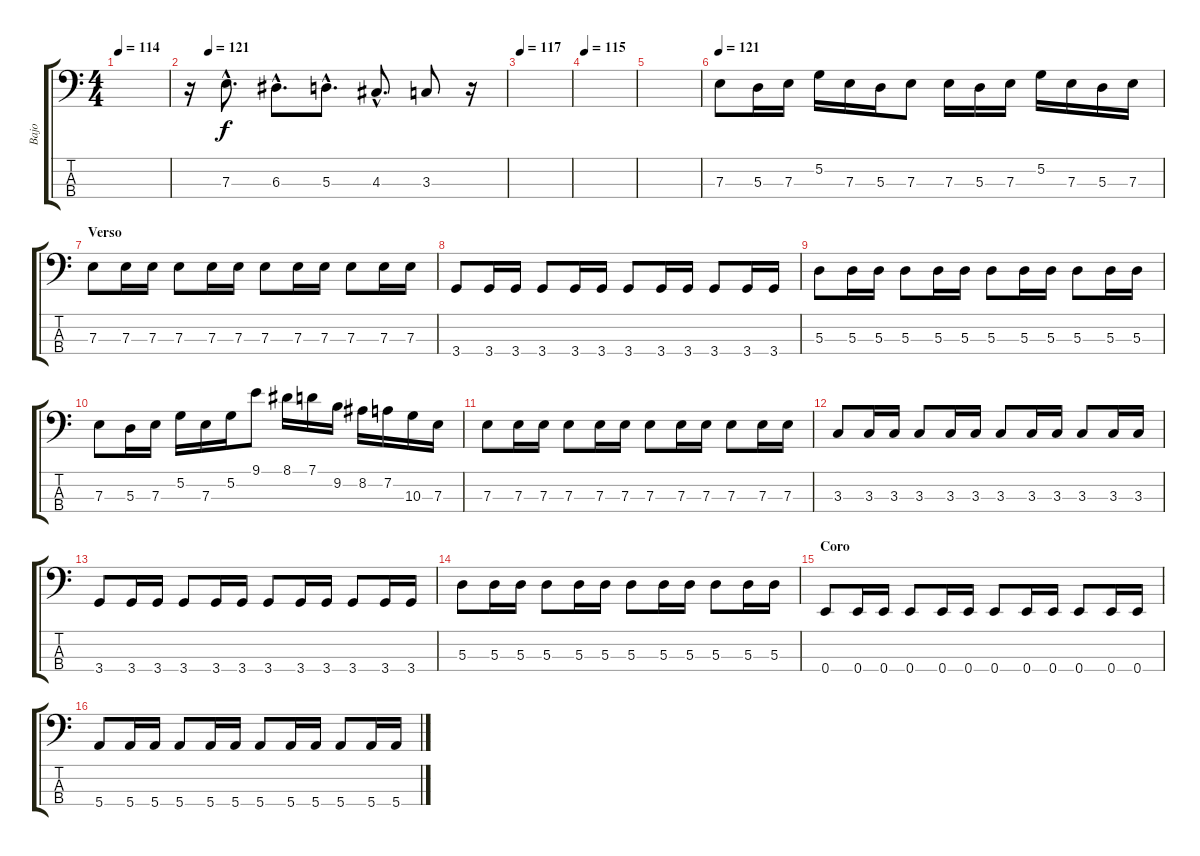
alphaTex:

\track ("Bajo" "Bajo") {instrument electricbassfinger}
\staff {score tabs}
\tuning (G2 D2 A1 E1) {hide}
\ts (4 4)
\tempo 114
\clef f4
\ks c
|
\tempo (121 0.0625)
r.16 7.3{hac}.8{d} 6.3{hac}.8{d} 5.3{hac}.8{d} 4.3{hac}.8{d} 3.3.8 r.16 |
\tempo 117
|
\tempo 115
|
|
\tempo 121
7.3.8 5.3.16 7.3.16 5.2.16 7.3.16 5.3.16 7.3.8 7.3.16 5.3.16 7.3.16 5.2.16 7.3.16 5.3.16 7.3.16 |
\section ("" "Verso")
7.3.8 7.3.16 7.3.16 7.3.8 7.3.16 7.3.16 7.3.8 7.3.16 7.3.16 7.3.8 7.3.16 7.3.16 |
3.4.8 3.4.16 3.4.16 3.4.8 3.4.16 3.4.16 3.4.8 3.4.16 3.4.16 3.4.8 3.4.16 3.4.16 |
5.3.8 5.3.16 5.3.16 5.3.8 5.3.16 5.3.16 5.3.8 5.3.16 5.3.16 5.3.8 5.3.16 5.3.16 |
7.3.8 5.3.16 7.3.16 5.2.16 7.3.16 5.2.16 9.1.8 8.1.16 7.1.16 9.2.16 8.2.16 7.2.16 10.3.16 7.3.16 |
7.3.8 7.3.16 7.3.16 7.3.8 7.3.16 7.3.16 7.3.8 7.3.16 7.3.16 7.3.8 7.3.16 7.3.16 |
3.3.8 3.3.16 3.3.16 3.3.8 3.3.16 3.3.16 3.3.8 3.3.16 3.3.16 3.3.8 3.3.16 3.3.16 |
3.4.8 3.4.16 3.4.16 3.4.8 3.4.16 3.4.16 3.4.8 3.4.16 3.4.16 3.4.8 3.4.16 3.4.16 |
5.3.8 5.3.16 5.3.16 5.3.8 5.3.16 5.3.16 5.3.8 5.3.16 5.3.16 5.3.8 5.3.16 5.3.16 |
\section ("" "Coro")
0.4.8 0.4.16 0.4.16 0.4.8 0.4.16 0.4.16 0.4.8 0.4.16 0.4.16 0.4.8 0.4.16 0.4.16 |
5.4.8 5.4.16 5.4.16 5.4.8 5.4.16 5.4.16 5.4.8 5.4.16 5.4.16 5.4.8 5.4.16 5.4.16
